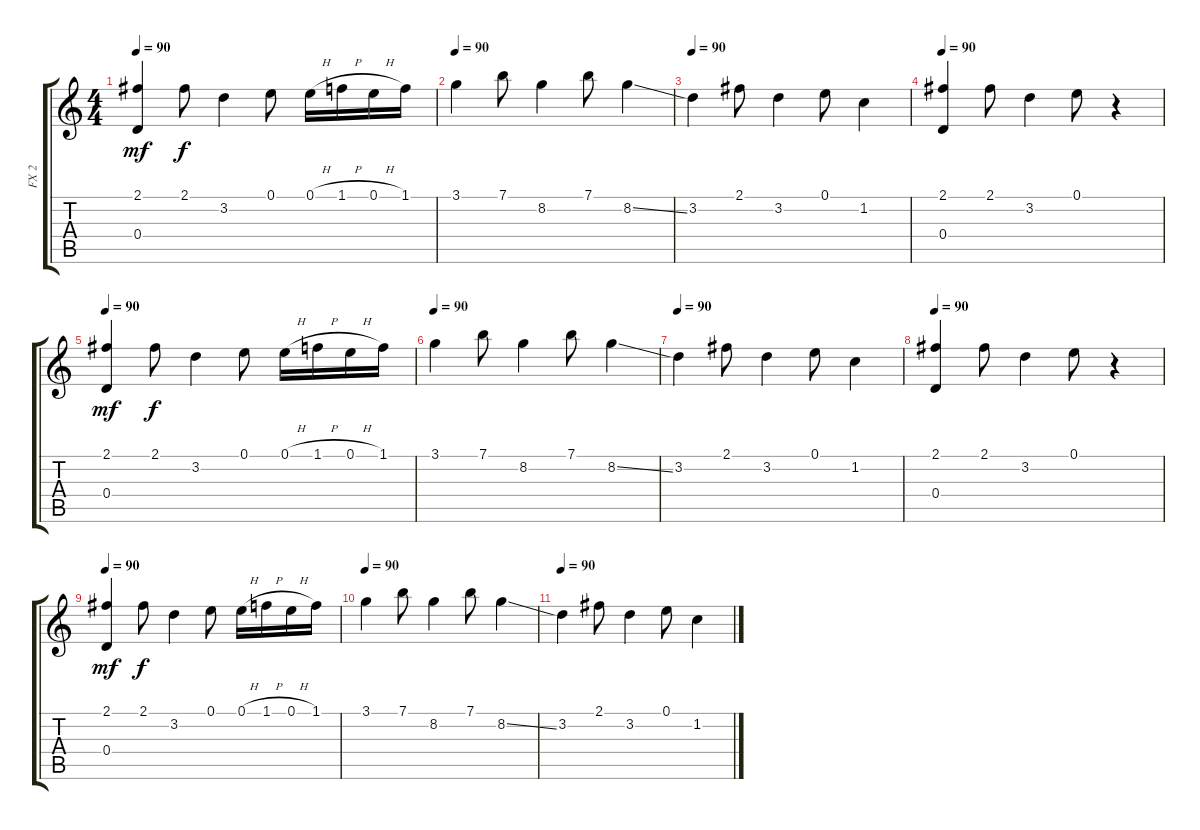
\track ("FX 2" "FX 2") {instrument overdrivenguitar}
\staff {score tabs}
\tuning (E4 B3 G3 D3 A2 E2) {hide}
\ts (4 4)
\tempo 90
\clef g2
\ks c
(2.1 0.4).4{dy mf} 2.1.8{dy f} 3.2.4 0.1.8 0.1{h}.16 1.1{h}.16 0.1{h}.16 1.1.16 |
\tempo 90
3.1.4 7.1.8 8.2.4 7.1.8 8.2{ss}.4 |
\tempo 90
3.2.4 2.1.8 3.2.4 0.1.8 1.2.4 |
\tempo 90
(2.1 0.4).4{volume 9 balance 13} 2.1.8 3.2.4 0.1.8 r.4 |
\tempo 90
(2.1 0.4).4{dy mf} 2.1.8{dy f} 3.2.4 0.1.8 0.1{h}.16 1.1{h}.16 0.1{h}.16 1.1.16 |
\tempo 90
3.1.4{volume 6} 7.1.8 8.2.4 7.1.8 8.2{ss}.4 |
\tempo 90
3.2.4 2.1.8 3.2.4 0.1.8 1.2.4 |
\tempo 90
(2.1 0.4).4{volume 3 balance 13} 2.1.8 3.2.4 0.1.8 r.4 |
\tempo 90
(2.1 0.4).4{dy mf} 2.1.8{dy f} 3.2.4 0.1.8 0.1{h}.16 1.1{h}.16 0.1{h}.16 1.1.16 |
\tempo 90
3.1.4{volume 0} 7.1.8 8.2.4 7.1.8 8.2{ss}.4 |
\tempo 90
3.2.4 2.1.8 3.2.4 0.1.8 1.2.4
